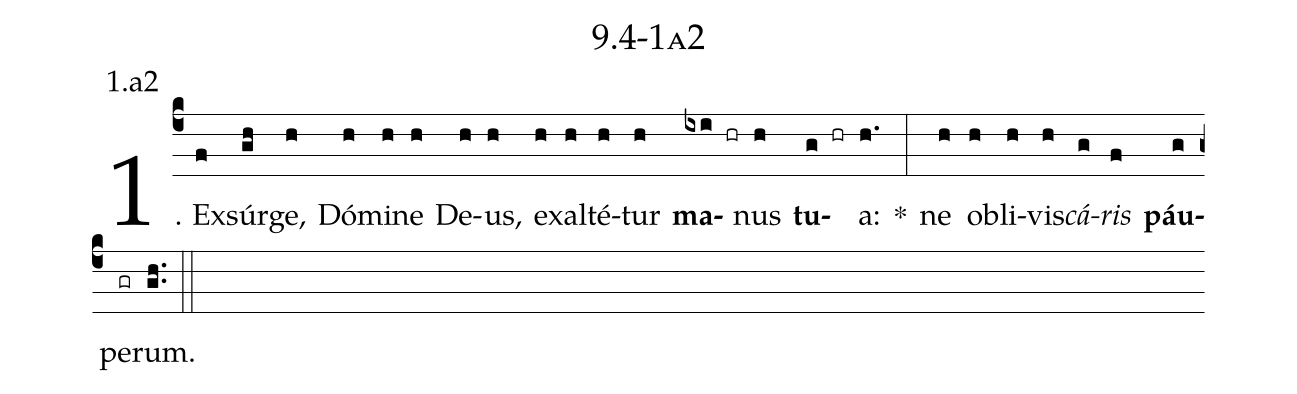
name: 9.4-1a2;
annotation: 1.a2;
%%
(c4)1. Ex(f)súr(gh)ge,(h) Dó(h)mi(h)ne(h) De(h)us,(h) ex(h)al(h)té(h)tur(h) <b>ma</b>(ixi hr)nus(h) <b>tu</b>(g hr)a:(h.) *(:) ne(h) ob(h)li(h)vis(h)<i>cá</i>(g)<i>ris</i>(f) <b>páu</b>(g)pe(gr)rum.(gh..) (::)


%E(h) u(h) o(g) u(f) a(g) e.(gh..) (::)
